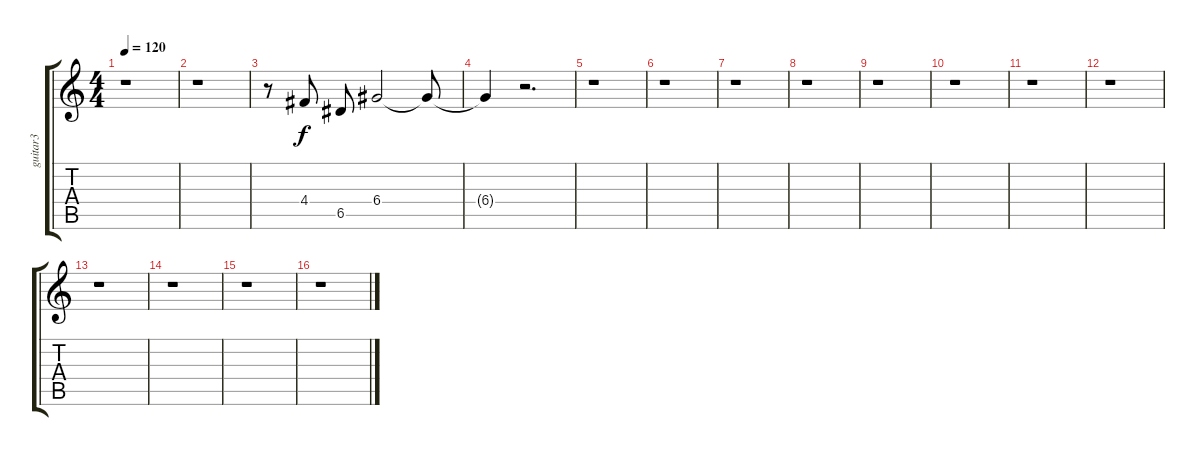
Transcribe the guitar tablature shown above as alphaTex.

\track ("guitar3" "guitar3") {instrument acousticguitarnylon}
\staff {score tabs}
\tuning (E4 B3 G3 D3 A2 E2) {hide}
\ts (4 4)
\tempo 120
\clef g2
\ks c
r.1{dy f} |
r.1 |
r.8 4.4.8 6.5.8 6.4.2 6.4{t}.8 |
6.4{t}.4 r.2{d} |
r.1 |
r.1 |
r.1 |
r.1 |
r.1 |
r.1 |
r.1 |
r.1 |
r.1 |
r.1 |
r.1 |
r.1
